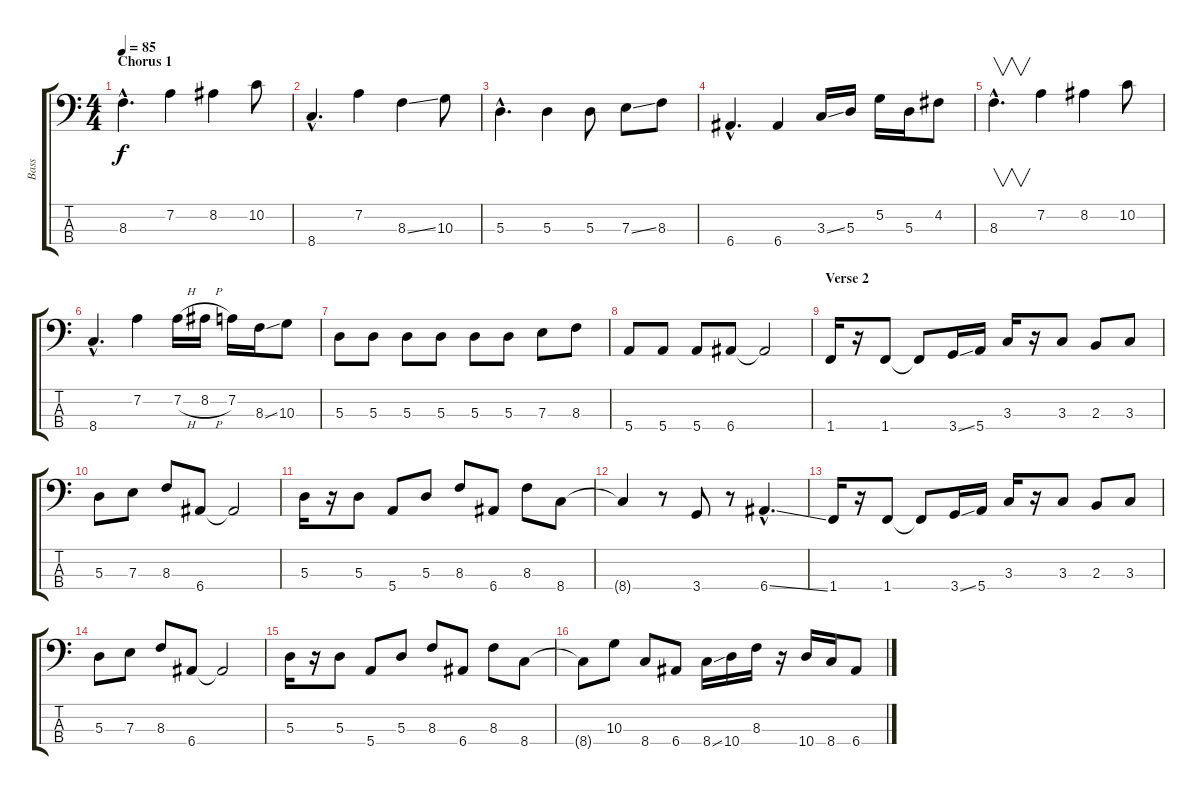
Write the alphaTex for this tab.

\track ("Bass" "Bass") {instrument electricbassfinger}
\staff {score tabs}
\tuning (G2 D2 A1 E1) {hide}
\ts (4 4)
\section ("" "Chorus 1")
\tempo 85
\clef f4
\ks c
8.3{hac}.4{d dy f} 7.2.4 8.2.4 10.2.8 |
8.4{hac}.4{d} 7.2.4 8.3{ss}.4 10.3.8 |
5.3{hac}.4{d} 5.3.4 5.3.8 7.3{ss}.8 8.3.8 |
6.4{hac}.4{d} 6.4.4 3.3{ss}.16 5.3.16 5.2.16 5.3.16 4.2.8 |
8.3{hac}.4{v d} 7.2.4 8.2.4 10.2.8 |
8.4{hac}.4{d} 7.2.4 7.2{h}.16 8.2{h}.16 7.2.16 8.3{ss}.16 10.3.8 |
5.3.8 5.3.8 5.3.8 5.3.8 5.3.8 5.3.8 7.3.8 8.3.8 |
5.4.8 5.4.8 5.4.8 6.4.8 6.4{t}.2 |
\section ("" "Verse 2")
1.4.16 r.16 1.4.8 1.4{t}.8 3.4{ss}.16 5.4.16 3.3.16 r.16 3.3.8 2.3.8 3.3.8 |
5.3.8 7.3.8 8.3.8 6.4.8 6.4{t}.2 |
5.3.16 r.16 5.3.8 5.4.8 5.3.8 8.3.8 6.4.8 8.3.8 8.4.8 |
8.4{t}.4 r.8 3.4.8 r.8 6.4{ss hac}.4{d} |
1.4.16 r.16 1.4.8 1.4{t}.8 3.4{ss}.16 5.4.16 3.3.16 r.16 3.3.8 2.3.8 3.3.8 |
5.3.8 7.3.8 8.3.8 6.4.8 6.4{t}.2 |
5.3.16 r.16 5.3.8 5.4.8 5.3.8 8.3.8 6.4.8 8.3.8 8.4.8 |
8.4{t}.8 10.3.8 8.4.8 6.4.8 8.4{ss}.16 10.4.16 8.3.16 r.16 10.4.16 8.4.16 6.4.8
